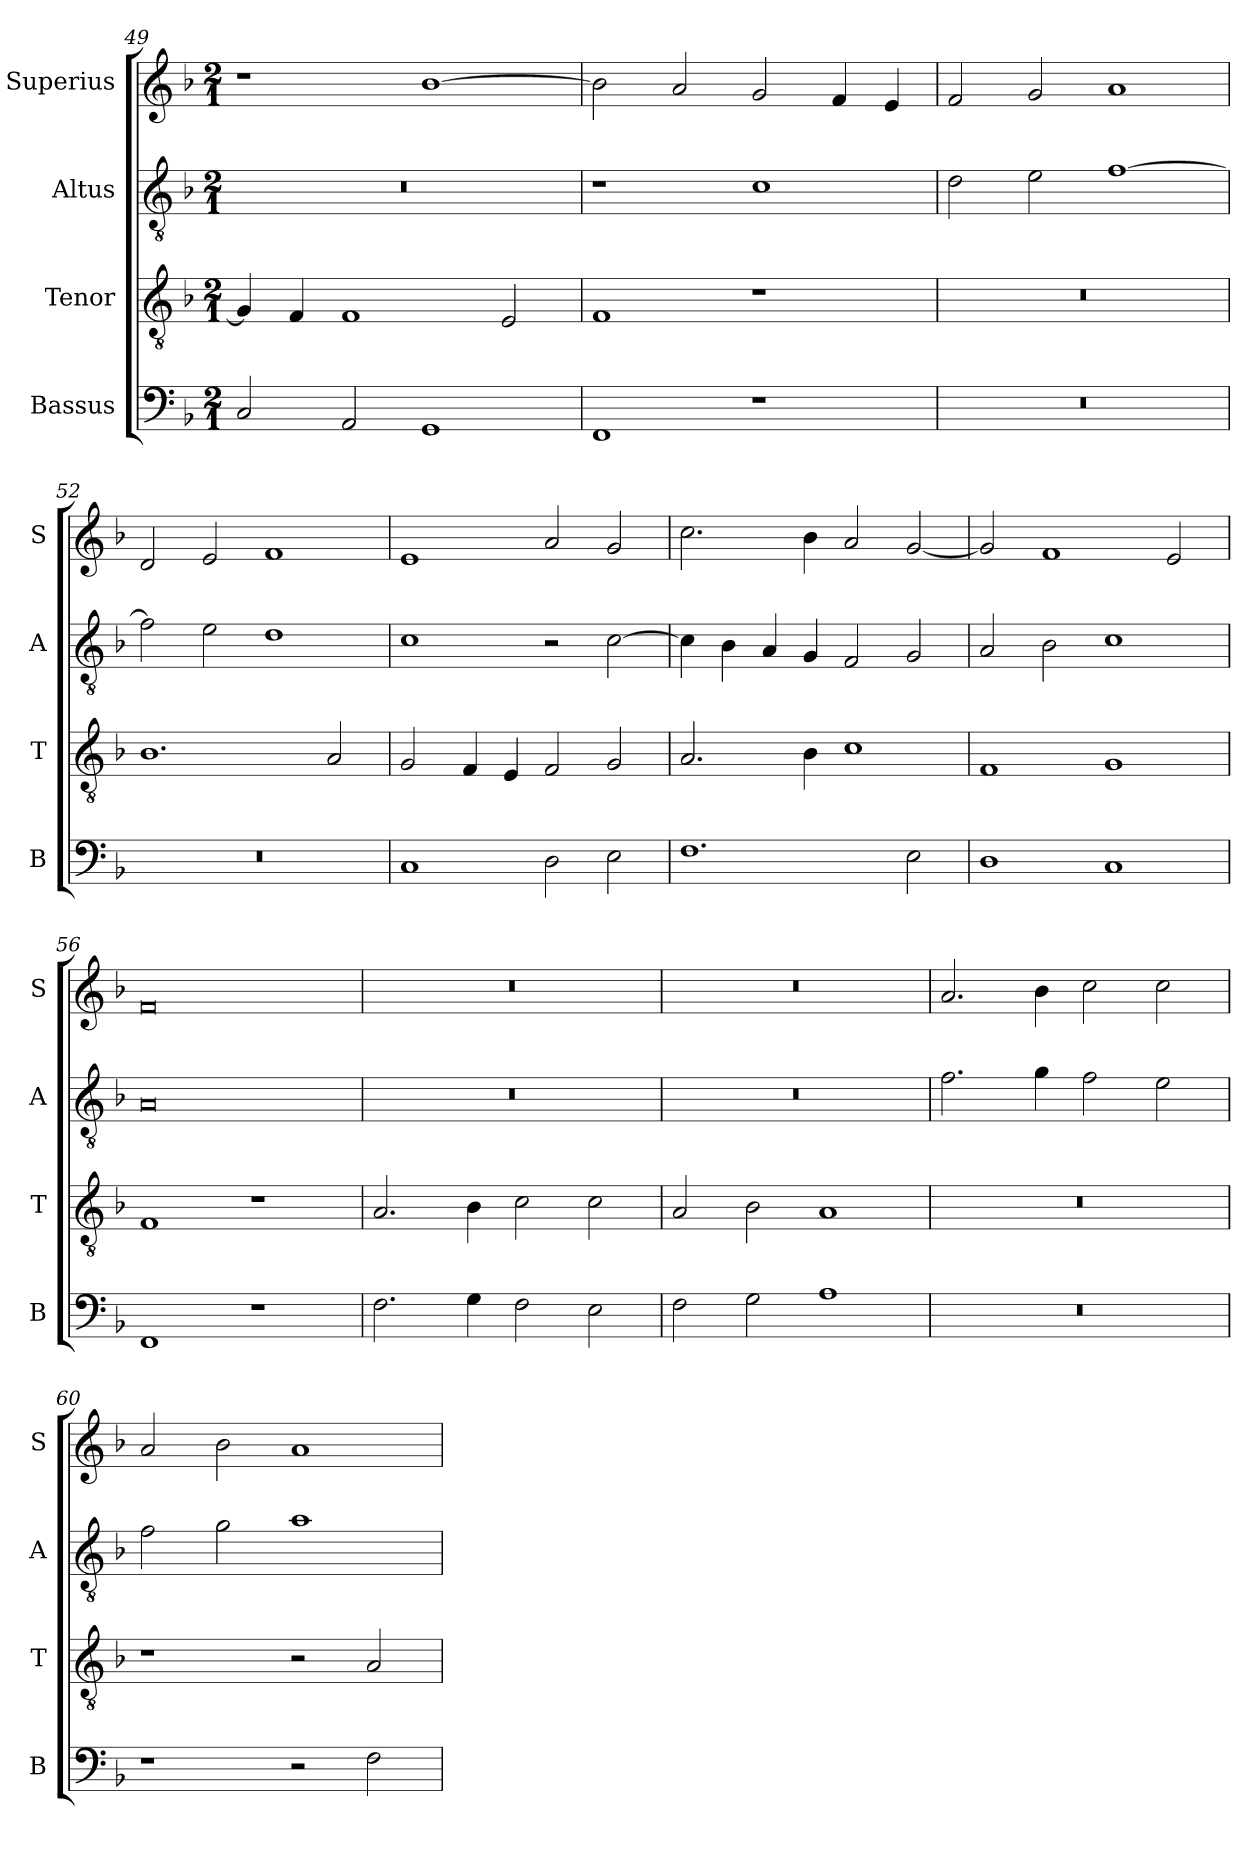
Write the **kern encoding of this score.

**kern	**kern	**kern	**kern
*part4	*part3	*part2	*part1
*staff4	*staff3	*staff2	*staff1
*I"Bassus	*I"Tenor	*I"Altus	*I"Superius
*I'B	*I'T	*I'A	*I'S
*clefF4	*clefGv2	*clefGv2	*clefG2
*k[b-]	*k[b-]	*k[b-]	*k[b-]
*F:	*F:	*F:	*F:
*M2/1	*M2/1	*M2/1	*M2/1
=49	=49	=49	=49
2C	4G]	0r	1r
.	4F	.	.
2AA	1F	.	.
1GG	.	.	[1b-
.	2E	.	.
=50	=50	=50	=50
1FF	1F	1r	2b-]
.	.	.	2a
1r	1r	1c	2g
.	.	.	4f
.	.	.	4e
=51	=51	=51	=51
0r	0r	2d	2f
.	.	2e	2g
.	.	[1f	1a
=52	=52	=52	=52
0r	1.B-	2f]	2d
.	.	2e	2e
.	.	1d	1f
.	2A	.	.
=53	=53	=53	=53
1C	2G	1c	1e
.	4F	.	.
.	4E	.	.
2D	2F	2r	2a
2E	2G	[2c	2g
=54	=54	=54	=54
1.F	2.A	4c]	2.cc
.	.	4B-	.
.	.	4A	.
.	4B-	4G	4b-
.	1c	2F	2a
2E	.	2G	[2g
=55	=55	=55	=55
1D	1F	2A	2g]
.	.	2B-	1f
1C	1G	1c	.
.	.	.	2e
=56	=56	=56	=56
1FF	1F	0A	0f
1r	1r	.	.
=57	=57	=57	=57
2.F	2.A	0r	0r
4G	4B-	.	.
2F	2c	.	.
2E	2c	.	.
=58	=58	=58	=58
2F	2A	0r	0r
2G	2B-	.	.
1A	1A	.	.
=59	=59	=59	=59
0r	0r	2.f	2.a
.	.	4g	4b-
.	.	2f	2cc
.	.	2e	2cc
=60	=60	=60	=60
1r	1r	2f	2a
.	.	2g	2b-
2r	2r	1a	1a
2F	2A	.	.
=	=	=	=
*-	*-	*-	*-
